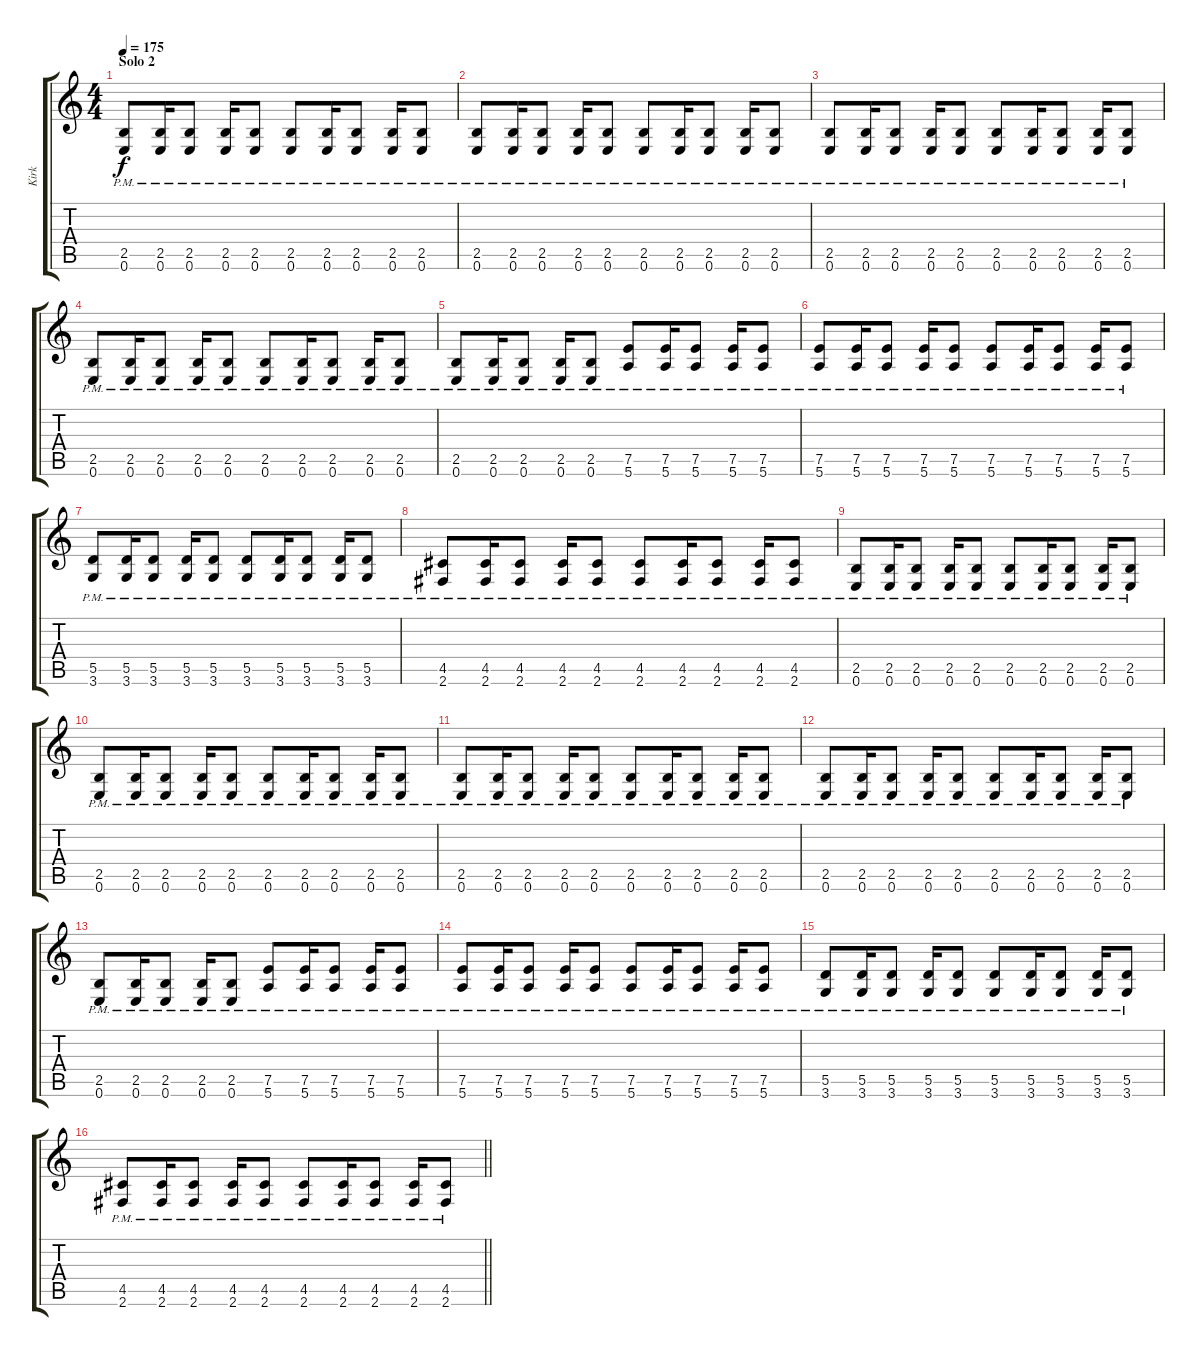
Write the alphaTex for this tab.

\track ("Kirk" "Kirk") {instrument distortionguitar}
\staff {score tabs}
\tuning (E4 B3 G3 D3 A2 E2) {hide}
\ts (4 4)
\section ("" "Solo 2")
\tempo 175
\clef g2
\ks c
(2.5{pm} 0.6{pm}).8{dy f volume 5} (2.5{pm} 0.6{pm}).16 (2.5{pm} 0.6{pm}).8 (2.5{pm} 0.6{pm}).16 (2.5{pm} 0.6{pm}).8 (2.5{pm} 0.6{pm}).8 (2.5{pm} 0.6{pm}).16 (2.5{pm} 0.6{pm}).8 (2.5{pm} 0.6{pm}).16 (2.5{pm} 0.6{pm}).8 |
(2.5{pm} 0.6{pm}).8 (2.5{pm} 0.6{pm}).16 (2.5{pm} 0.6{pm}).8 (2.5{pm} 0.6{pm}).16 (2.5{pm} 0.6{pm}).8 (2.5{pm} 0.6{pm}).8 (2.5{pm} 0.6{pm}).16 (2.5{pm} 0.6{pm}).8 (2.5{pm} 0.6{pm}).16 (2.5{pm} 0.6{pm}).8 |
(2.5{pm} 0.6{pm}).8 (2.5{pm} 0.6{pm}).16 (2.5{pm} 0.6{pm}).8 (2.5{pm} 0.6{pm}).16 (2.5{pm} 0.6{pm}).8 (2.5{pm} 0.6{pm}).8 (2.5{pm} 0.6{pm}).16 (2.5{pm} 0.6{pm}).8 (2.5{pm} 0.6{pm}).16 (2.5{pm} 0.6{pm}).8 |
(2.5{pm} 0.6{pm}).8 (2.5{pm} 0.6{pm}).16 (2.5{pm} 0.6{pm}).8 (2.5{pm} 0.6{pm}).16 (2.5{pm} 0.6{pm}).8 (2.5{pm} 0.6{pm}).8 (2.5{pm} 0.6{pm}).16 (2.5{pm} 0.6{pm}).8 (2.5{pm} 0.6{pm}).16 (2.5{pm} 0.6{pm}).8 |
(2.5{pm} 0.6{pm}).8 (2.5{pm} 0.6{pm}).16 (2.5{pm} 0.6{pm}).8 (2.5{pm} 0.6{pm}).16 (2.5{pm} 0.6{pm}).8 (7.5{pm} 5.6{pm}).8 (7.5{pm} 5.6{pm}).16 (7.5{pm} 5.6{pm}).8 (7.5{pm} 5.6{pm}).16 (7.5{pm} 5.6{pm}).8 |
(7.5{pm} 5.6{pm}).8 (7.5{pm} 5.6{pm}).16 (7.5{pm} 5.6{pm}).8 (7.5{pm} 5.6{pm}).16 (7.5{pm} 5.6{pm}).8 (7.5{pm} 5.6{pm}).8 (7.5{pm} 5.6{pm}).16 (7.5{pm} 5.6{pm}).8 (7.5{pm} 5.6{pm}).16 (7.5{pm} 5.6{pm}).8 |
(5.5{pm} 3.6{pm}).8 (5.5{pm} 3.6{pm}).16 (5.5{pm} 3.6{pm}).8 (5.5{pm} 3.6{pm}).16 (5.5{pm} 3.6{pm}).8 (5.5{pm} 3.6{pm}).8 (5.5{pm} 3.6{pm}).16 (5.5{pm} 3.6{pm}).8 (5.5{pm} 3.6{pm}).16 (5.5{pm} 3.6{pm}).8 |
(4.5{pm} 2.6{pm}).8 (4.5{pm} 2.6{pm}).16 (4.5{pm} 2.6{pm}).8 (4.5{pm} 2.6{pm}).16 (4.5{pm} 2.6{pm}).8 (4.5{pm} 2.6{pm}).8 (4.5{pm} 2.6{pm}).16 (4.5{pm} 2.6{pm}).8 (4.5{pm} 2.6{pm}).16 (4.5{pm} 2.6{pm}).8 |
(2.5{pm} 0.6{pm}).8 (2.5{pm} 0.6{pm}).16 (2.5{pm} 0.6{pm}).8 (2.5{pm} 0.6{pm}).16 (2.5{pm} 0.6{pm}).8 (2.5{pm} 0.6{pm}).8 (2.5{pm} 0.6{pm}).16 (2.5{pm} 0.6{pm}).8 (2.5{pm} 0.6{pm}).16 (2.5{pm} 0.6{pm}).8 |
(2.5{pm} 0.6{pm}).8 (2.5{pm} 0.6{pm}).16 (2.5{pm} 0.6{pm}).8 (2.5{pm} 0.6{pm}).16 (2.5{pm} 0.6{pm}).8 (2.5{pm} 0.6{pm}).8 (2.5{pm} 0.6{pm}).16 (2.5{pm} 0.6{pm}).8 (2.5{pm} 0.6{pm}).16 (2.5{pm} 0.6{pm}).8 |
(2.5{pm} 0.6{pm}).8 (2.5{pm} 0.6{pm}).16 (2.5{pm} 0.6{pm}).8 (2.5{pm} 0.6{pm}).16 (2.5{pm} 0.6{pm}).8 (2.5{pm} 0.6{pm}).8 (2.5{pm} 0.6{pm}).16 (2.5{pm} 0.6{pm}).8 (2.5{pm} 0.6{pm}).16 (2.5{pm} 0.6{pm}).8 |
(2.5{pm} 0.6{pm}).8 (2.5{pm} 0.6{pm}).16 (2.5{pm} 0.6{pm}).8 (2.5{pm} 0.6{pm}).16 (2.5{pm} 0.6{pm}).8 (2.5{pm} 0.6{pm}).8 (2.5{pm} 0.6{pm}).16 (2.5{pm} 0.6{pm}).8 (2.5{pm} 0.6{pm}).16 (2.5{pm} 0.6{pm}).8 |
(2.5{pm} 0.6{pm}).8 (2.5{pm} 0.6{pm}).16 (2.5{pm} 0.6{pm}).8 (2.5{pm} 0.6{pm}).16 (2.5{pm} 0.6{pm}).8 (7.5{pm} 5.6{pm}).8 (7.5{pm} 5.6{pm}).16 (7.5{pm} 5.6{pm}).8 (7.5{pm} 5.6{pm}).16 (7.5{pm} 5.6{pm}).8 |
(7.5{pm} 5.6{pm}).8 (7.5{pm} 5.6{pm}).16 (7.5{pm} 5.6{pm}).8 (7.5{pm} 5.6{pm}).16 (7.5{pm} 5.6{pm}).8 (7.5{pm} 5.6{pm}).8 (7.5{pm} 5.6{pm}).16 (7.5{pm} 5.6{pm}).8 (7.5{pm} 5.6{pm}).16 (7.5{pm} 5.6{pm}).8 |
(5.5{pm} 3.6{pm}).8 (5.5{pm} 3.6{pm}).16 (5.5{pm} 3.6{pm}).8 (5.5{pm} 3.6{pm}).16 (5.5{pm} 3.6{pm}).8 (5.5{pm} 3.6{pm}).8 (5.5{pm} 3.6{pm}).16 (5.5{pm} 3.6{pm}).8 (5.5{pm} 3.6{pm}).16 (5.5{pm} 3.6{pm}).8 |
\barLineRight lightlight
(4.5{pm} 2.6{pm}).8 (4.5{pm} 2.6{pm}).16 (4.5{pm} 2.6{pm}).8 (4.5{pm} 2.6{pm}).16 (4.5{pm} 2.6{pm}).8 (4.5{pm} 2.6{pm}).8 (4.5{pm} 2.6{pm}).16 (4.5{pm} 2.6{pm}).8 (4.5{pm} 2.6{pm}).16 (4.5{pm} 2.6{pm}).8
